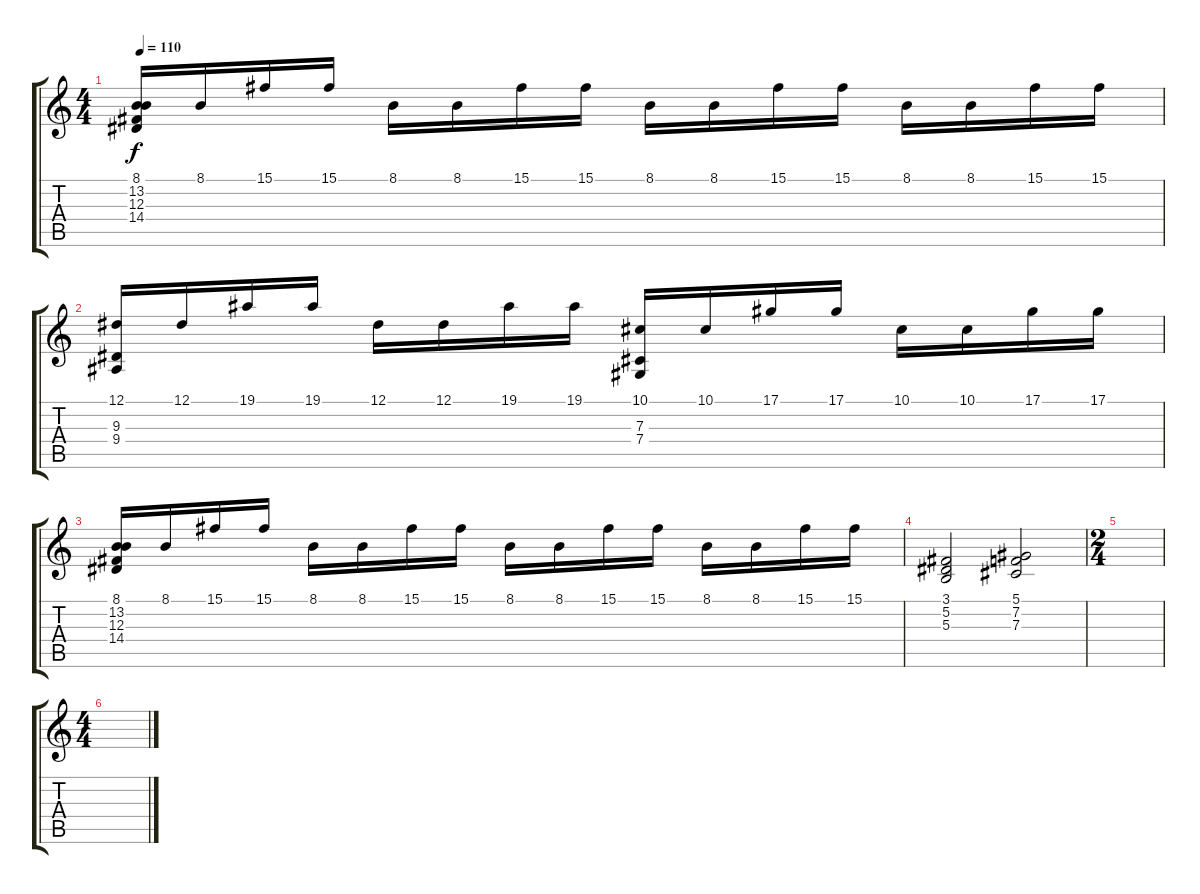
\track "" {instrument stringensemble1}
\staff {score tabs}
\tuning (Eb4 Bb3 Gb3 Db3 Ab2 Eb2) {hide}
\ts (4 4)
\tempo 110
\clef g2
\ks c
(8.1 13.2 12.3 14.4).16{dy f} 8.1.16 15.1.16 15.1.16 8.1.16 8.1.16 15.1.16 15.1.16 8.1.16 8.1.16 15.1.16 15.1.16 8.1.16 8.1.16 15.1.16 15.1.16 |
(12.1 9.3 9.4).16 12.1.16 19.1.16 19.1.16 12.1.16 12.1.16 19.1.16 19.1.16 (10.1 7.3 7.4).16 10.1.16 17.1.16 17.1.16 10.1.16 10.1.16 17.1.16 17.1.16 |
(8.1 13.2 12.3 14.4).16 8.1.16 15.1.16 15.1.16 8.1.16 8.1.16 15.1.16 15.1.16 8.1.16 8.1.16 15.1.16 15.1.16 8.1.16 8.1.16 15.1.16 15.1.16 |
(3.1 5.2 5.3).2 (5.1 7.2 7.3).2 |
\ts (2 4)
|
\ts (4 4)
